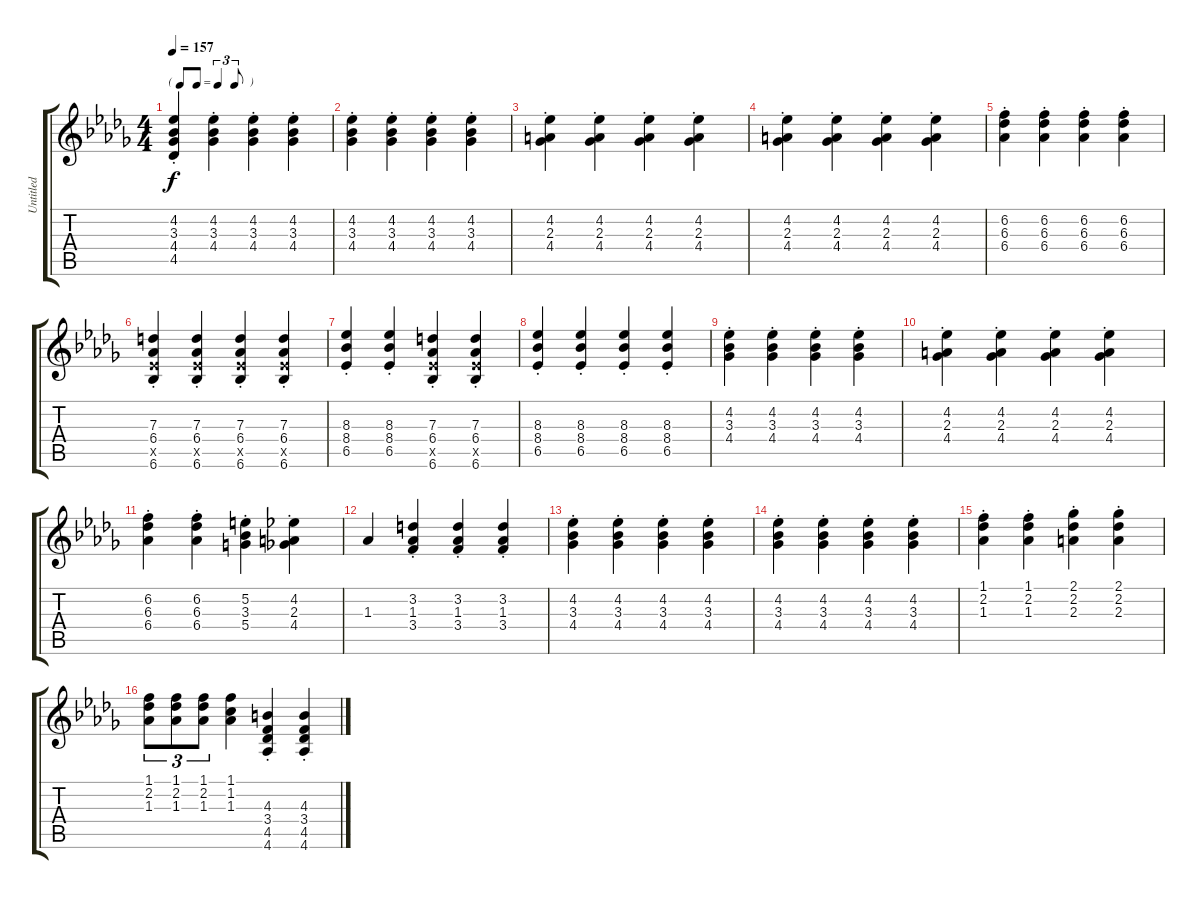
\track ("Untitled" "Untitled") {instrument acousticguitarnylon}
\staff {score tabs}
\tuning (E4 B3 G3 D3 A2 E2) {hide}
\ts (4 4)
\tf triplet8th
\tempo 157
\clef g2
\ks db
(4.2{st} 3.3{st} 4.4{st} 4.5{st}).4{dy f} (4.2{st} 3.3{st} 4.4{st}).4 (4.2{st} 3.3{st} 4.4{st}).4 (4.2{st} 3.3{st} 4.4{st}).4 |
(4.2{st} 3.3{st} 4.4{st}).4 (4.2{st} 3.3{st} 4.4{st}).4 (4.2{st} 3.3{st} 4.4{st}).4 (4.2{st} 3.3{st} 4.4{st}).4 |
(4.2{st} 2.3{st} 4.4{st}).4 (4.2{st} 2.3{st} 4.4{st}).4 (4.2{st} 2.3{st} 4.4{st}).4 (4.2{st} 2.3{st} 4.4{st}).4 |
(4.2{st} 2.3{st} 4.4{st}).4 (4.2{st} 2.3{st} 4.4{st}).4 (4.2{st} 2.3{st} 4.4{st}).4 (4.2{st} 2.3{st} 4.4{st}).4 |
(6.2{st} 6.3{st} 6.4{st}).4 (6.2{st} 6.3{st} 6.4{st}).4 (6.2{st} 6.3{st} 6.4{st}).4 (6.2{st} 6.3{st} 6.4{st}).4 |
(7.3{st} 6.4{st} 6.5{st x} 6.6{st}).4 (7.3{st} 6.4{st} 6.5{st x} 6.6{st}).4 (7.3{st} 6.4{st} 6.5{st x} 6.6{st}).4 (7.3{st} 6.4{st} 6.5{st x} 6.6{st}).4 |
(8.3{st} 8.4{st} 6.5{st}).4 (8.3{st} 8.4{st} 6.5{st}).4 (7.3{st} 6.4{st} 6.5{st x} 6.6{st}).4 (7.3{st} 6.4{st} 6.5{st x} 6.6{st}).4 |
(8.3{st} 8.4{st} 6.5{st}).4 (8.3{st} 8.4{st} 6.5{st}).4 (8.3{st} 8.4{st} 6.5{st}).4 (8.3{st} 8.4{st} 6.5{st}).4 |
(4.2{st} 3.3{st} 4.4{st}).4 (4.2{st} 3.3{st} 4.4{st}).4 (4.2{st} 3.3{st} 4.4{st}).4 (4.2{st} 3.3{st} 4.4{st}).4 |
(4.2{st} 2.3{st} 4.4{st}).4 (4.2{st} 2.3{st} 4.4{st}).4 (4.2{st} 2.3{st} 4.4{st}).4 (4.2{st} 2.3{st} 4.4{st}).4 |
(6.2{st} 6.3{st} 6.4{st}).4 (6.2{st} 6.3{st} 6.4{st}).4 (5.2{st} 3.3{st} 5.4{st}).4 (4.2{st} 2.3{st} 4.4{st}).4 |
1.3.4 (3.2{st} 1.3{st} 3.4{st}).4 (3.2{st} 1.3{st} 3.4{st}).4 (3.2{st} 1.3{st} 3.4{st}).4 |
(4.2{st} 3.3{st} 4.4{st}).4 (4.2{st} 3.3{st} 4.4{st}).4 (4.2{st} 3.3{st} 4.4{st}).4 (4.2{st} 3.3{st} 4.4{st}).4 |
(4.2{st} 3.3{st} 4.4{st}).4 (4.2{st} 3.3{st} 4.4{st}).4 (4.2{st} 3.3{st} 4.4{st}).4 (4.2{st} 3.3{st} 4.4{st}).4 |
(1.1{st} 2.2{st} 1.3{st}).4 (1.1{st} 2.2{st} 1.3{st}).4 (2.1{st} 2.2{st} 2.3{st}).4 (2.1{st} 2.2{st} 2.3{st}).4 |
(1.1 2.2 1.3).8{tu (3 2)} (1.1 2.2 1.3).8{tu (3 2)} (1.1 2.2 1.3).8{tu (3 2)} (1.1 1.2 1.3).4 (4.3{st} 3.4{st} 4.5{st} 4.6{st}).4 (4.3{st} 3.4{st} 4.5{st} 4.6{st}).4
